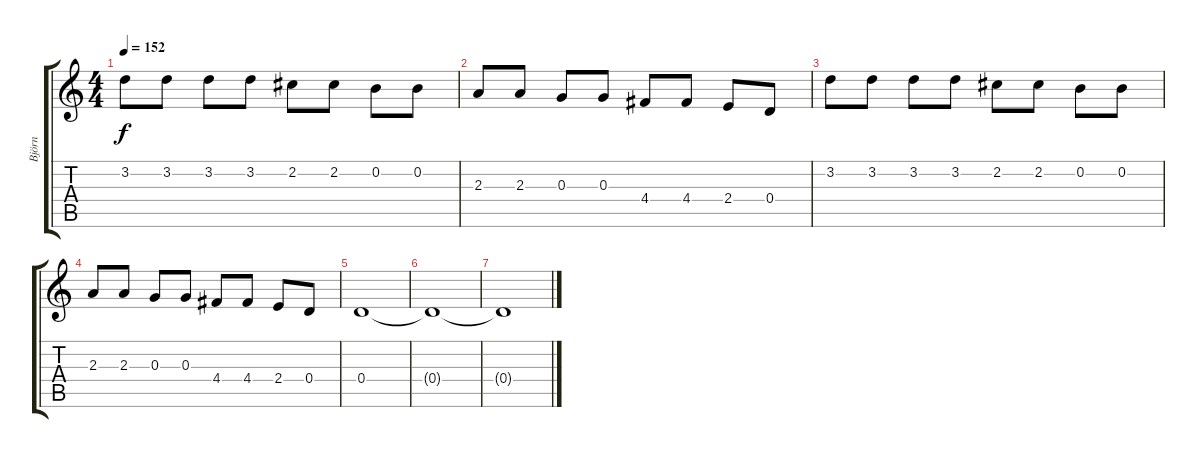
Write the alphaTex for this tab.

\track ("Björn" "Björn") {instrument distortionguitar}
\staff {score tabs}
\tuning (E4 B3 G3 D3 A2 E2) {hide}
\ts (4 4)
\tempo 152
\clef g2
\ks c
3.2.8{dy f} 3.2.8 3.2.8 3.2.8 2.2.8 2.2.8 0.2.8 0.2.8 |
2.3.8 2.3.8 0.3.8 0.3.8 4.4.8 4.4.8 2.4.8 0.4.8 |
3.2.8 3.2.8 3.2.8 3.2.8 2.2.8 2.2.8 0.2.8 0.2.8 |
2.3.8 2.3.8 0.3.8 0.3.8 4.4.8 4.4.8 2.4.8 0.4.8 |
0.4.1 |
0.4{t}.1{volume 4} |
0.4{t}.1
